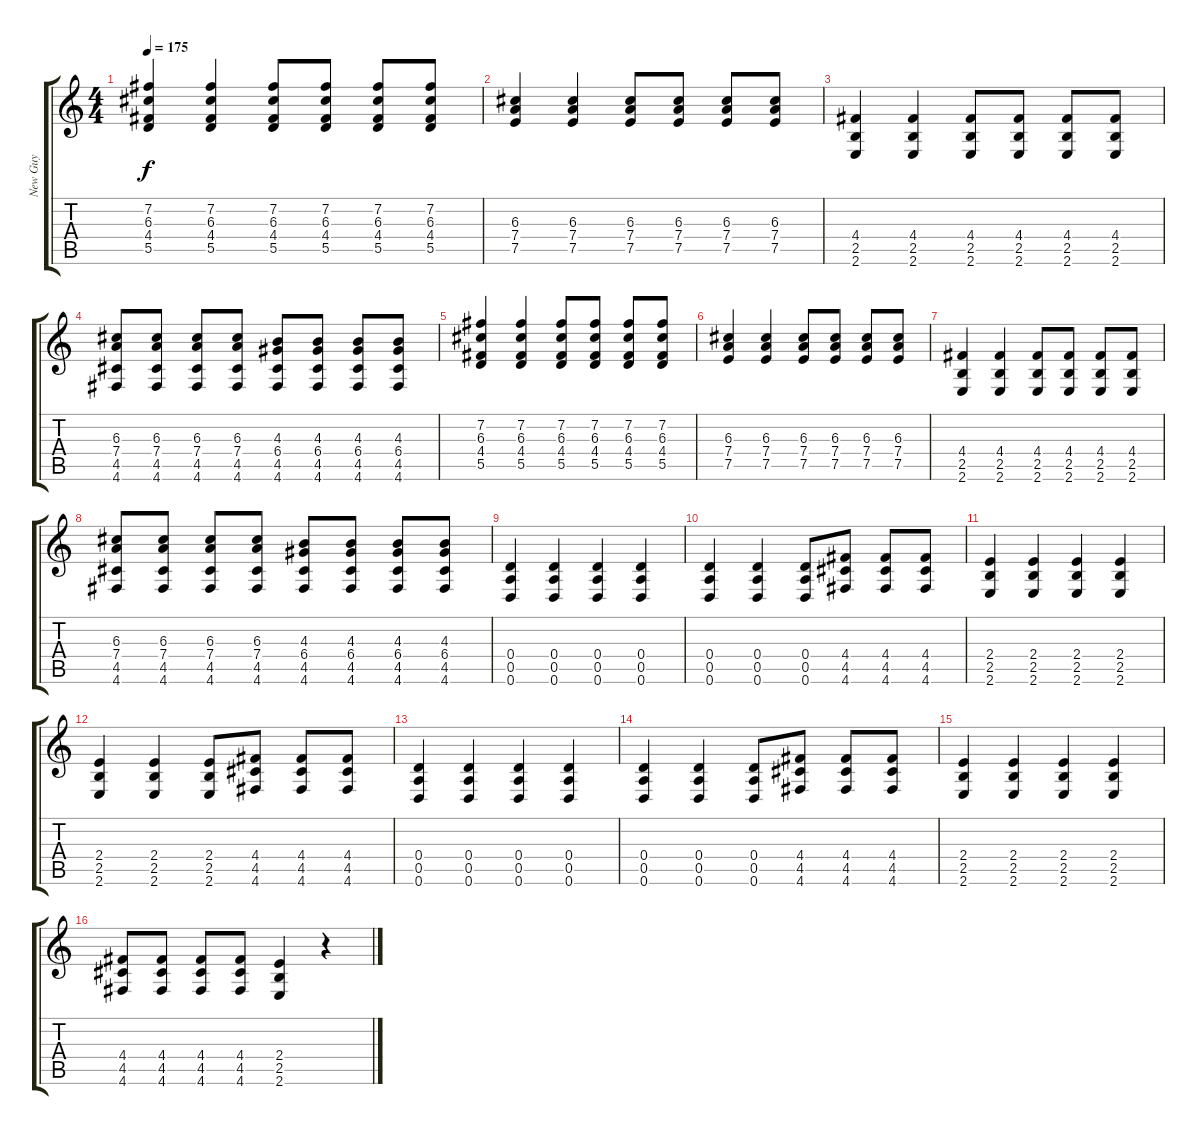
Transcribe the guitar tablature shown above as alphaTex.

\track ("New Guy" "New Guy") {instrument acousticguitarnylon}
\staff {score tabs}
\tuning (E4 B3 G3 D3 A2 D2) {hide}
\ts (4 4)
\tempo 175
\clef g2
\ks c
(7.2 6.3 4.4 5.5).4{dy f} (7.2 6.3 4.4 5.5).4 (7.2 6.3 4.4 5.5).8 (7.2 6.3 4.4 5.5).8 (7.2 6.3 4.4 5.5).8 (7.2 6.3 4.4 5.5).8 |
(6.3 7.4 7.5).4 (6.3 7.4 7.5).4 (6.3 7.4 7.5).8 (6.3 7.4 7.5).8 (6.3 7.4 7.5).8 (6.3 7.4 7.5).8 |
(4.4 2.5 2.6).4 (4.4 2.5 2.6).4 (4.4 2.5 2.6).8 (4.4 2.5 2.6).8 (4.4 2.5 2.6).8 (4.4 2.5 2.6).8 |
(6.3 7.4 4.5 4.6).8 (6.3 7.4 4.5 4.6).8 (6.3 7.4 4.5 4.6).8 (6.3 7.4 4.5 4.6).8 (4.3 6.4 4.5 4.6).8 (4.3 6.4 4.5 4.6).8 (4.3 6.4 4.5 4.6).8 (4.3 6.4 4.5 4.6).8 |
(7.2 6.3 4.4 5.5).4 (7.2 6.3 4.4 5.5).4 (7.2 6.3 4.4 5.5).8 (7.2 6.3 4.4 5.5).8 (7.2 6.3 4.4 5.5).8 (7.2 6.3 4.4 5.5).8 |
(6.3 7.4 7.5).4 (6.3 7.4 7.5).4 (6.3 7.4 7.5).8 (6.3 7.4 7.5).8 (6.3 7.4 7.5).8 (6.3 7.4 7.5).8 |
(4.4 2.5 2.6).4 (4.4 2.5 2.6).4 (4.4 2.5 2.6).8 (4.4 2.5 2.6).8 (4.4 2.5 2.6).8 (4.4 2.5 2.6).8 |
(6.3 7.4 4.5 4.6).8 (6.3 7.4 4.5 4.6).8 (6.3 7.4 4.5 4.6).8 (6.3 7.4 4.5 4.6).8 (4.3 6.4 4.5 4.6).8 (4.3 6.4 4.5 4.6).8 (4.3 6.4 4.5 4.6).8 (4.3 6.4 4.5 4.6).8 |
(0.4 0.5 0.6).4 (0.4 0.5 0.6).4 (0.4 0.5 0.6).4 (0.4 0.5 0.6).4 |
(0.4 0.5 0.6).4 (0.4 0.5 0.6).4 (0.4 0.5 0.6).8 (4.4 4.5 4.6).8 (4.4 4.5 4.6).8 (4.4 4.5 4.6).8 |
(2.4 2.5 2.6).4 (2.4 2.5 2.6).4 (2.4 2.5 2.6).4 (2.4 2.5 2.6).4 |
(2.4 2.5 2.6).4 (2.4 2.5 2.6).4 (2.4 2.5 2.6).8 (4.4 4.5 4.6).8 (4.4 4.5 4.6).8 (4.4 4.5 4.6).8 |
(0.4 0.5 0.6).4 (0.4 0.5 0.6).4 (0.4 0.5 0.6).4 (0.4 0.5 0.6).4 |
(0.4 0.5 0.6).4 (0.4 0.5 0.6).4 (0.4 0.5 0.6).8 (4.4 4.5 4.6).8 (4.4 4.5 4.6).8 (4.4 4.5 4.6).8 |
(2.4 2.5 2.6).4 (2.4 2.5 2.6).4 (2.4 2.5 2.6).4 (2.4 2.5 2.6).4 |
(4.4 4.5 4.6).8 (4.4 4.5 4.6).8 (4.4 4.5 4.6).8 (4.4 4.5 4.6).8 (2.4 2.5 2.6).4 r.4
